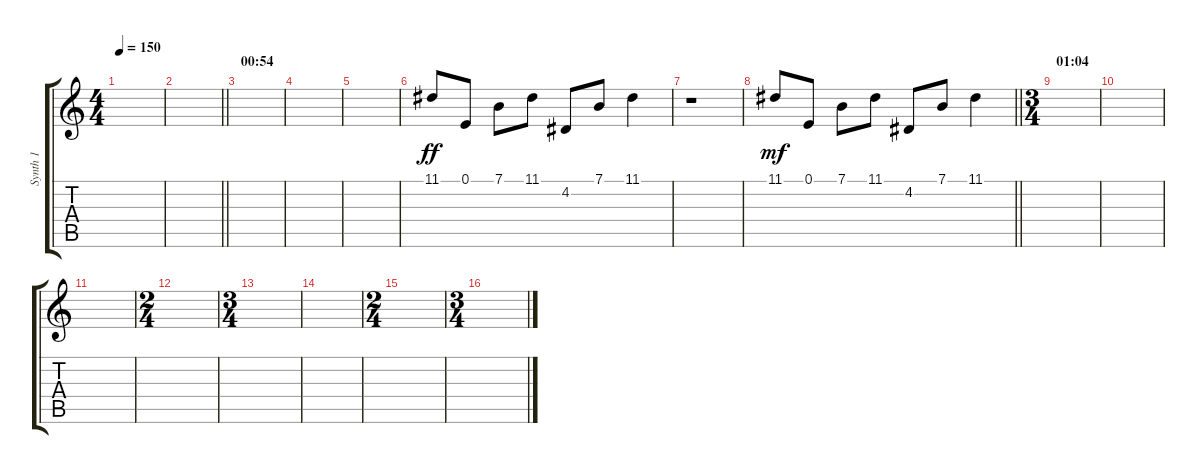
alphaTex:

\track ("Synth 1" "Synth 1") {instrument stringensemble2}
\staff {score tabs}
\tuning (E4 B3 G3 D3 A2 E2) {hide}
\ts (4 4)
\tempo 150
\clef g2
\ks c
|
\barLineRight lightlight
|
\section ("" "00:54")
|
|
|
11.1.8{dy ff} 0.1.8 7.1.8 11.1.8 4.2.8 7.1.8 11.1.4 |
r.1 |
\barLineRight lightlight
11.1.8{dy mf} 0.1.8 7.1.8 11.1.8 4.2.8 7.1.8 11.1.4 |
\ts (3 4)
\section ("" "01:04")
|
|
|
\ts (2 4)
|
\ts (3 4)
|
|
\ts (2 4)
|
\ts (3 4)
